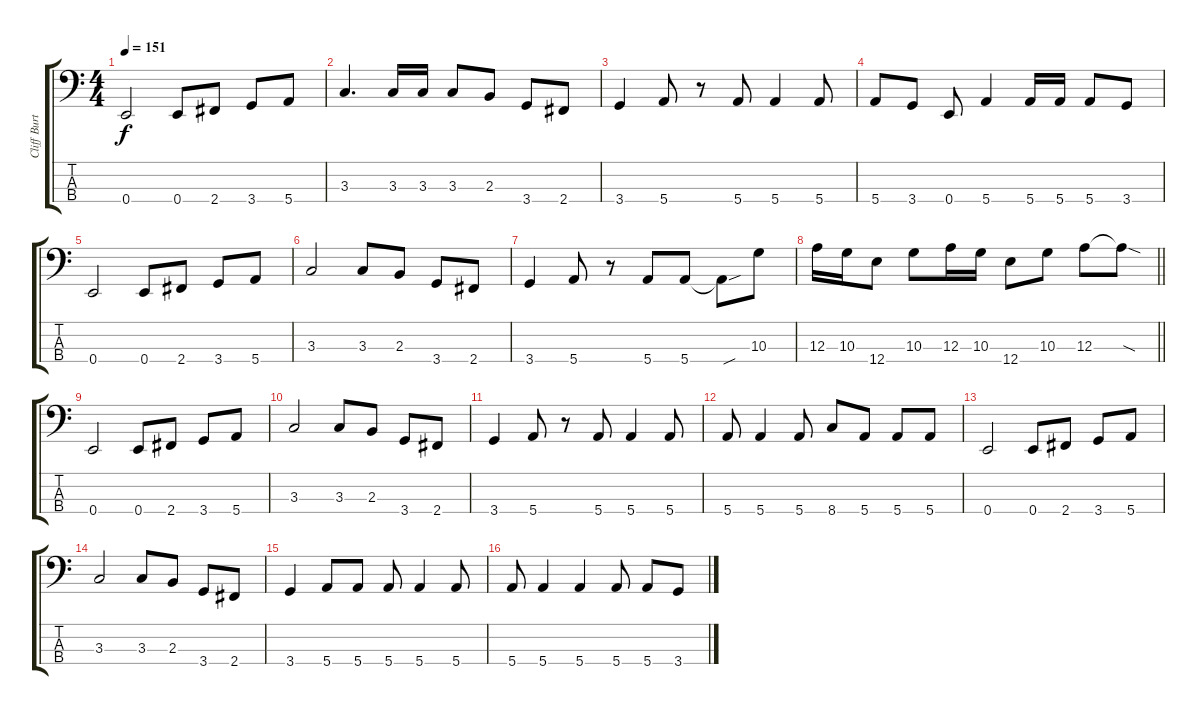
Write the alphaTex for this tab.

\track ("Cliff Burton" "Cliff Burt") {instrument electricbassfinger}
\staff {score tabs}
\tuning (G2 D2 A1 E1) {hide}
\ts (4 4)
\tempo 151
\clef f4
\ks c
0.4.2{dy f} 0.4.8 2.4.8 3.4.8 5.4.8 |
3.3.4{d} 3.3.16 3.3.16 3.3.8 2.3.8 3.4.8 2.4.8 |
3.4.4 5.4.8 r.8 5.4.8 5.4.4 5.4.8 |
5.4.8 3.4.8 0.4.8 5.4.4 5.4.16 5.4.16 5.4.8 3.4.8 |
0.4.2 0.4.8 2.4.8 3.4.8 5.4.8 |
3.3.2 3.3.8 2.3.8 3.4.8 2.4.8 |
3.4.4 5.4.8 r.8 5.4.8 5.4.8 5.4{sou t}.8 10.3.8 |
\barLineRight lightlight
12.3.16 10.3.16 12.4.8 10.3.8 12.3.16 10.3.16 12.4.8 10.3.8 12.3.8 12.3{sod t}.8 |
0.4.2 0.4.8 2.4.8 3.4.8 5.4.8 |
3.3.2 3.3.8 2.3.8 3.4.8 2.4.8 |
3.4.4 5.4.8 r.8 5.4.8 5.4.4 5.4.8 |
5.4.8 5.4.4 5.4.8 8.4.8 5.4.8 5.4.8 5.4.8 |
0.4.2 0.4.8 2.4.8 3.4.8 5.4.8 |
3.3.2 3.3.8 2.3.8 3.4.8 2.4.8 |
3.4.4 5.4.8 5.4.8 5.4.8 5.4.4 5.4.8 |
5.4.8 5.4.4 5.4.4 5.4.8 5.4.8 3.4.8
